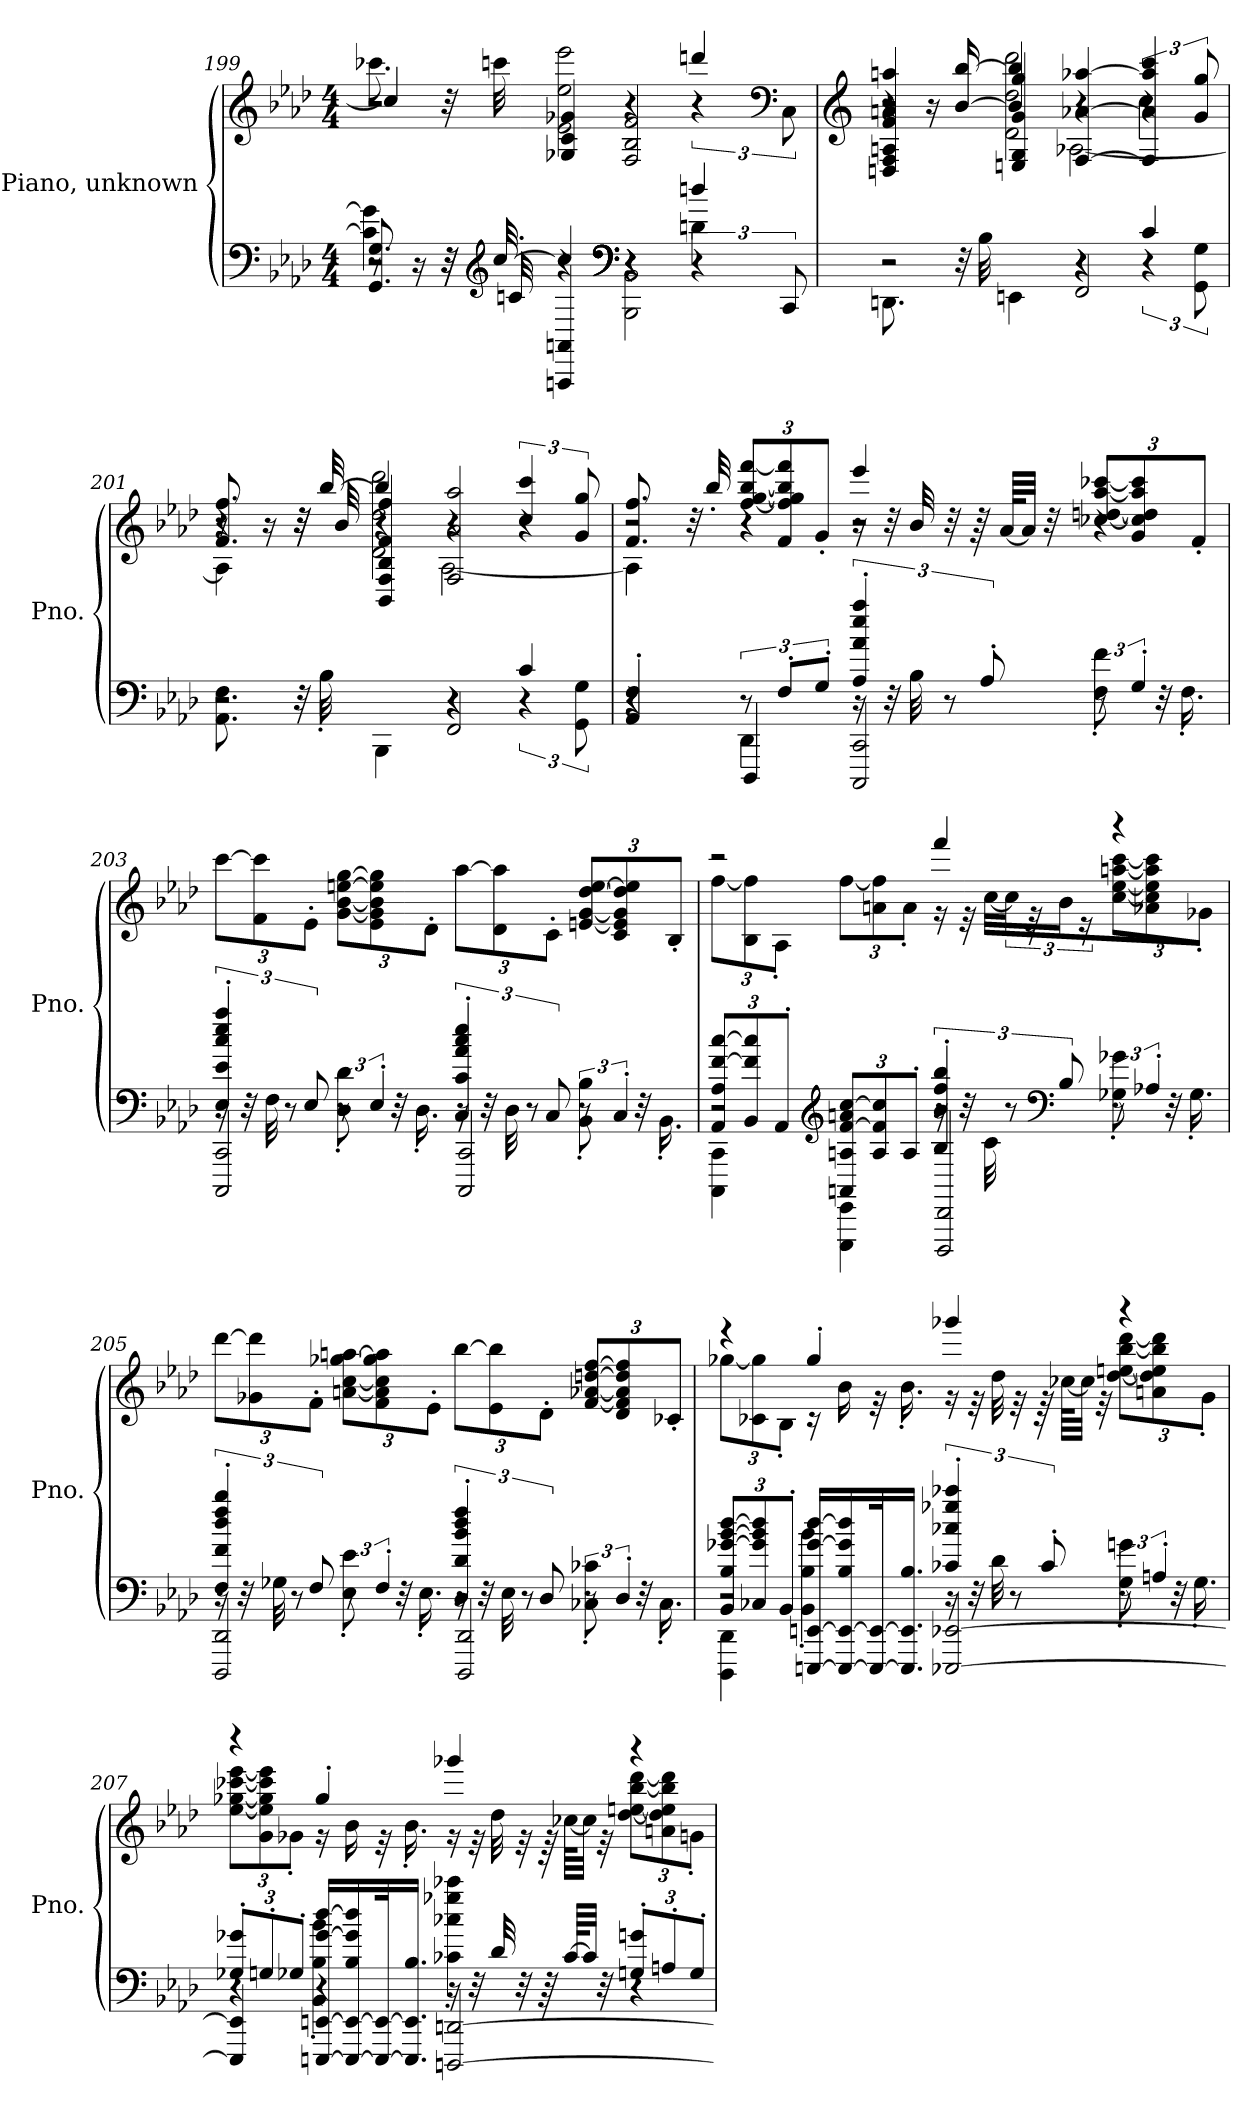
**kern	**kern
*part1	*part1
*staff2	*staff1
*I"Piano, unknown	*
*I'Pno.	*
*clefF4	*clefG2
*k[b-e-a-d-]	*k[b-e-a-d-]
*M4/4	*M4/4
=199	=199
*^	*^
*	*^	*	*^
*	*	*^	*	*	*
8r	2r	8.GG/ 8.G/	4c-\] 4g\]	2r	8.ccc-X\	4cc-/]
16r	.	.	.	.	.	.
32r	.	32r	.	.	32r	.
*clefG2	*	*	*	*	*	*
[32cc/	.	32cn'/	.	.	32cccn\	.
4cc/]	.	4AAAn/ 4AAn/	4r	.	2e-\ 2ee-\ 2eee-\	4G-X/ 4c/ 4g-X/
*clefF4	*	*	*	*	*	*
4r	4r	4r	2BBB-\ 2BB-\	4r	.	2F/ 2B-/ 2f/
4ddn/	4dn\	6r	.	4dddn/	6r	.
*	*	*	*	*clefF4	*	*
.	.	12CC/	.	.	12C\	.
*v	*v	*v	*v	*	*	*
*	*v	*v	*v
!!LO:PB:g=z
=200	=200
*	*clefG2
*^	*^
*	*^	*	*^
*	*	*	*	*	*^
2r	8.DDn\	2r	8r	4r	4Dn/ 4F/ 4An/ 4f/ 4an/ 4aan/	2r
.	.	.	16r	.	.	.
.	32r	.	[16b-/ [16bb-/	.	.	.
.	32B-\	.	.	.	.	.
.	4EEn\	.	4b-/] 4bb-/]	2d-\ 2dd-\ 2ddd-\	4En/ 4G/ 4g/ 4gg/	.
4r	4r	2FF/	[4F/ [4a-X/ [4aa-X/	.	4r	[2A-X\
4c/	6r	.	4F/] 4a-/] 4aa-/] 4ccc/	4cc\	6r	.
.	12GG\ 12G\	.	.	.	12g/ 12gg/	.
=201	=201	=201	=201	=201	=201	=201
2r	8.AA-\ 8.F\	2r	8r	4r	8.f/ 8.ff/	4A-\]
.	.	.	16r	.	.	.
.	32r	.	32r	.	32r	.
.	32B-'\	.	[32bb-/	.	32b-/	.
.	4BBB-\	.	4bb-/]	2d-\ 2dd-\ 2ddd-\	4BB-/ 4F/ 4B-/ 4f/ 4ff/	4r
4r	4r	2FF/	2F/ 2a-/ 2aa-/	.	4r	[2A-\
4c/	6r	.	.	4r	6cc/ 6ccc/	.
.	12GG\ 12G\	.	.	.	12g/ 12gg/	.
*	*	*	*	*	*v	*v
!!LO:LB:g=z
=202	=202	=202	=202	=202	=202
4AA-/' 4F/'	4r	4r	2r	8.f/ 8.ff/	4A-\]
.	.	.	.	32r	.
.	.	.	.	32bb-'/	.
*	*	*	*	*Xbrackettup	*
12r	4DD-\	4DDD-/	.	[12ff/ [12gg/ [12bb-/ [12fff/L	4r
12F'/L	.	.	.	12f/ 12ff/] 12gg/] 12bb-/] 12fff/]	.
12G'/J	.	.	.	12g'/J	.
6A-/' 6a-/' 6ee-/' 6aa-/'	16r	2CCC/ 2CC/	4eee-/	16r	2r
.	32r	.	.	32r	.
.	32B-\	.	.	32b-/	.
.	8r	.	.	32r	.
.	.	.	.	64r	.
12A-'/	.	.	.	.	.
.	.	.	.	[64a-/KLLL	.
.	.	.	.	32a-/JJJ]	.
.	.	.	.	32r	.
12r	8F\' 8f\'	.	4r	[12cc-X/ [12ddn/ [12aa-/ [12ccc-X/L	.
6G'/	.	.	.	12g/ 12cc-/] 12dd/] 12aa-/] 12ccc-/]	.
.	32r	.	.	.	.
.	16.F'\	.	.	.	.
.	.	.	.	12f'/J	.
*	*	*	*v	*v	*v
!!LO:LB:g=z
=203	=203	=203	=203
6E-/' 6e-/' 6cc/' 6ee-/' 6aa-/'	16r	2CCC/ 2CC/	[12ccc\L
.	32r	.	.
.	.	.	12f\ 12ccc\]
.	32F\	.	.
.	8r	.	.
12E-/	.	.	12e-'\J
12r	8D-\' 8d-\'	.	[12g\ [12b-\ [12een\ [12gg\L
6E-'/	.	.	12e-\ 12g\] 12b-\] 12ee\] 12gg\]
.	32r	.	.
.	16.D-'\	.	.
.	.	.	12d-'\J
6C/' 6c/' 6a-/' 6cc/' 6ee-/'	16r	2CCC/ 2CC/	[12aa-\L
.	32r	.	.
.	.	.	12d-\ 12aa-\]
.	32D-\	.	.
.	8r	.	.
12C/	.	.	12c'\J
12r	8BB-\' 8B-\'	.	[12en/ [12g/ [12dd-/ [12ee/L
6C'/	.	.	12c/ 12e/] 12g/] 12dd-/] 12ee/]
.	32r	.	.
.	16.BB-'\	.	.
.	.	.	12B-'/J
!!LO:LB:g=z
=204	=204	=204	=204
*Xbrackettup	*	*	*
*	*	*	*^
12AA-/ 12A-/ [12f/ [12cc/L	4CCC\ 4CC\	2r	2r	[12ff\L
12BB-/ 12f/] 12cc/]	.	.	.	12B-\ 12ff\]
12AA-'/J	.	.	.	12A-'\J
*clefG2	*	*	*	*
12AAn/ 12An/ [12f/ 12an/ [12cc/L	4EEE-\ 4EE-\	.	.	[12ff\L
12A/ 12f/] 12cc/]	.	.	.	12an\ 12ff\]
12A'/J	.	.	.	12a'\J
*brackettup	*	*	*	*
6B-/' 6b-/' 6ff/' 6bb-/'	16r	2DDD-/ 2DD-/	4fff/	16r
.	32r	.	.	32r
.	32c\	.	.	[32cc\LLL
*	*	*	*	*brackettup
.	8r	.	.	48cc\JJJ]
.	.	.	.	48r
*clefF4	*	*	*	*
12B-/	.	.	.	24b-\
.	.	.	.	24r
*	*	*	*	*Xbrackettup
12r	8G-X\' 8g-X\'	.	4r	[12cc\ [12ee-\ [12aan\ [12ccc\L
6A-X'/	.	.	.	12a-X\ 12cc\] 12ee-\] 12aa\] 12ccc\]
.	32r	.	.	.
.	16.G-'\	.	.	.
.	.	.	.	12g-X'\J
*	*	*	*v	*v
!!LO:LB:g=z
=205	=205	=205	=205
6F/' 6f/' 6dd-/' 6ff/' 6bb-/'	16r	2DDD-/ 2DD-/	[12ddd-\L
.	32r	.	.
.	.	.	12g-X\ 12ddd-\]
.	32G-X\	.	.
.	8r	.	.
12F/	.	.	12f'\J
12r	8E-\' 8e-\'	.	[12an\ [12cc\ [12gg-X\ [12aan\L
6F'/	.	.	12f\ 12a\] 12cc\] 12gg-\] 12aa\]
.	32r	.	.
.	16.E-'\	.	.
.	.	.	12e-'\J
6D-/' 6d-/' 6b-/' 6dd-/' 6ff/'	16r	2DDD-/ 2DD-/	[12bb-\L
.	32r	.	.
.	.	.	12e-\ 12bb-\]
.	32E-\	.	.
.	8r	.	.
12D-/	.	.	12d-'\J
12r	8C-X\' 8c-X\'	.	[12f/ [12a-X/ [12ddn/ [12ff/L
6D-'/	.	.	12d-/ 12f/] 12a-/] 12dd/] 12ff/]
.	32r	.	.
.	16.C-'\	.	.
.	.	.	12c-X'/J
!!LO:LB:g=z
=206	=206	=206	=206
*Xbrackettup	*	*	*
*	*	*	*^
12BB-/ 12B-/ [12g-X/ [12b-/ [12dd-/L	4DDD-\ 4DD-\	2r	4r	[12gg-X\L
12C-X/ 12g-/] 12b-/] 12dd-/]	.	.	.	12c-X\ 12gg-\]
12BB-'/J	.	.	.	12B-'\J
[16EEEn/ [16EEn/ [16g-/ [16dd-/LL	4BB-\' 4B-\' 4b-\'	.	4gg-'/	16r
16EEE/_ 16EE/_ 16B-/ 16g-/] 16dd-/]	.	.	.	16b-\
32EEE/_ 32EE/_K	.	.	.	32r
16.EEE/] 16.EE/] 16.B-/JJ	.	.	.	16.b-'\
*brackettup	*	*	*	*
6c-X/' 6cc-X/' 6gg-X/' 6ccc-X/'	16r	[2EEE-X/ [2EE-X/	4ggg-X/	16r
.	32r	.	.	32r
.	32d-\	.	.	32dd-\
.	8r	.	.	32r
.	.	.	.	64r
12c-'/	.	.	.	.
.	.	.	.	[64cc-X\KLLL
.	.	.	.	32cc-\JJJ]
.	.	.	.	32r
12r	8G\' 8gn\'	.	4r	[12dd-\ [12een\ [12bb-\ [12ddd-\L
6An'/	.	.	.	12an\ 12dd-\] 12ee\] 12bb-\] 12ddd-\]
.	32r	.	.	.
.	16.G'\	.	.	.
.	.	.	.	12g'\J
!!LO:PB:g=z	!!
=207	=207	=207	=207	=207
*Xbrackettup	*	*	*	*
12G-X/' 12g-X/'L	4r	4EEE-/] 4EE-/]	4r	[12ee-\ [12gg-X\ [12ccc-X\ [12eee-\L
12Gn'/	.	.	.	12g\ 12ee-\] 12gg-\] 12ccc-\] 12eee-\]
12G-X'/J	.	.	.	12g-X'\J
[16EEEn/ [16EEn/ [16g-/ [16dd-/LL	4BB-\' 4B-\' 4b-\'	4r	4gg-'/	16r
16EEE/_ 16EE/_ 16B-/ 16g-/] 16dd-/]	.	.	.	16b-\
32EEE/_ 32EE/_K	.	.	.	32r
16.EEE/] 16.EE/] 16.B-/JJ	.	.	.	16.b-'\
16r	4c-X\' 4cc-X\' 4gg-X\' 4ccc-X\'	[2DDDn/ [2DDn/	4ggg-X/	16r
32r	.	.	.	32r
32d-/	.	.	.	32dd-\
32r	.	.	.	32r
64r	.	.	.	64r
[64c-/KLLL	.	.	.	[64cc-X\KLLL
32c-/JJJ]	.	.	.	32cc-\JJJ]
32r	.	.	.	32r
12Gn/' 12gn/'L	4r	.	4r	[12dd-\ [12een\ [12bb-\ [12ddd-\L
12An'/	.	.	.	12an\ 12dd-\] 12ee\] 12bb-\] 12ddd-\]
12G'/J	.	.	.	12gn'\J
*v	*v	*v	*	*
*	*v	*v
=	=
*-	*-
